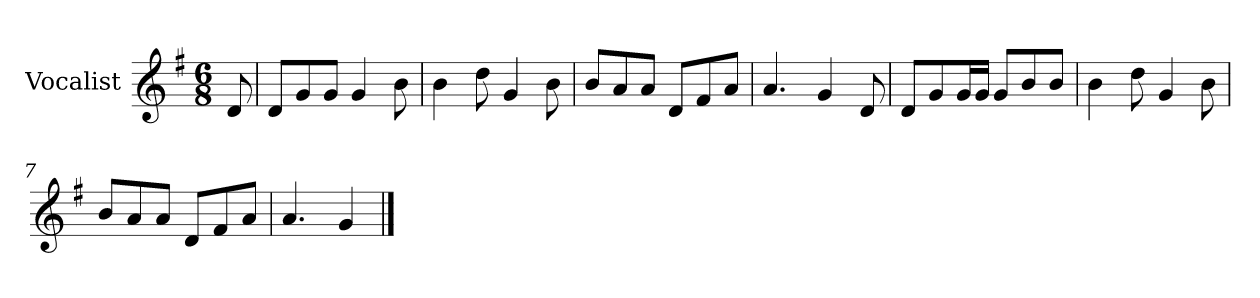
**kern
*part1
*staff1
*I"Vocalist
*k[f#]
*G:
*M6/8
=
8d
=1
8dL
8g
8gJ
4g
8b
=2
4b
8dd
4g
8b
=3
8bL
8a
8aJ
8dL
8f#
8aJ
=4
4.a
4g
8d
=5
8dL
8g
16gL
16gJJ
8gL
8b
8bJ
=6
4b
8dd
4g
8b
=7
8bL
8a
8aJ
8dL
8f#
8aJ
=8
4.a
4g
==
*-
